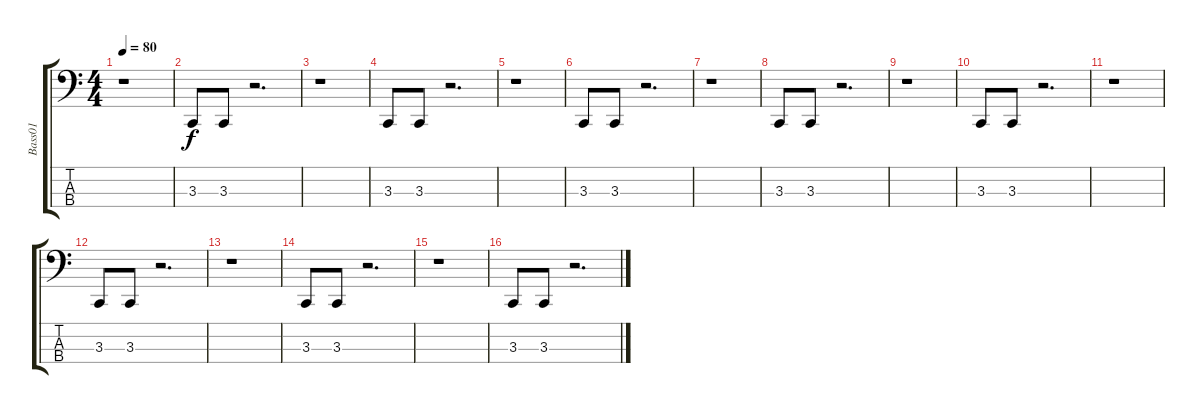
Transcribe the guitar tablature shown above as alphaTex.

\track ("Bass01" "Bass01") {instrument lead2sawtooth}
\staff {score tabs}
\tuning (G2 D2 A1 E1) {hide}
\ts (4 4)
\tempo 80
\clef f4
\ks c
r.1{dy f} |
3.3.8 3.3.8 r.2{d} |
r.1 |
3.3.8 3.3.8 r.2{d} |
r.1 |
3.3.8 3.3.8 r.2{d} |
r.1 |
3.3.8 3.3.8 r.2{d} |
r.1 |
3.3.8 3.3.8 r.2{d} |
r.1 |
3.3.8 3.3.8 r.2{d} |
r.1 |
3.3.8 3.3.8 r.2{d} |
r.1 |
3.3.8 3.3.8 r.2{d}
